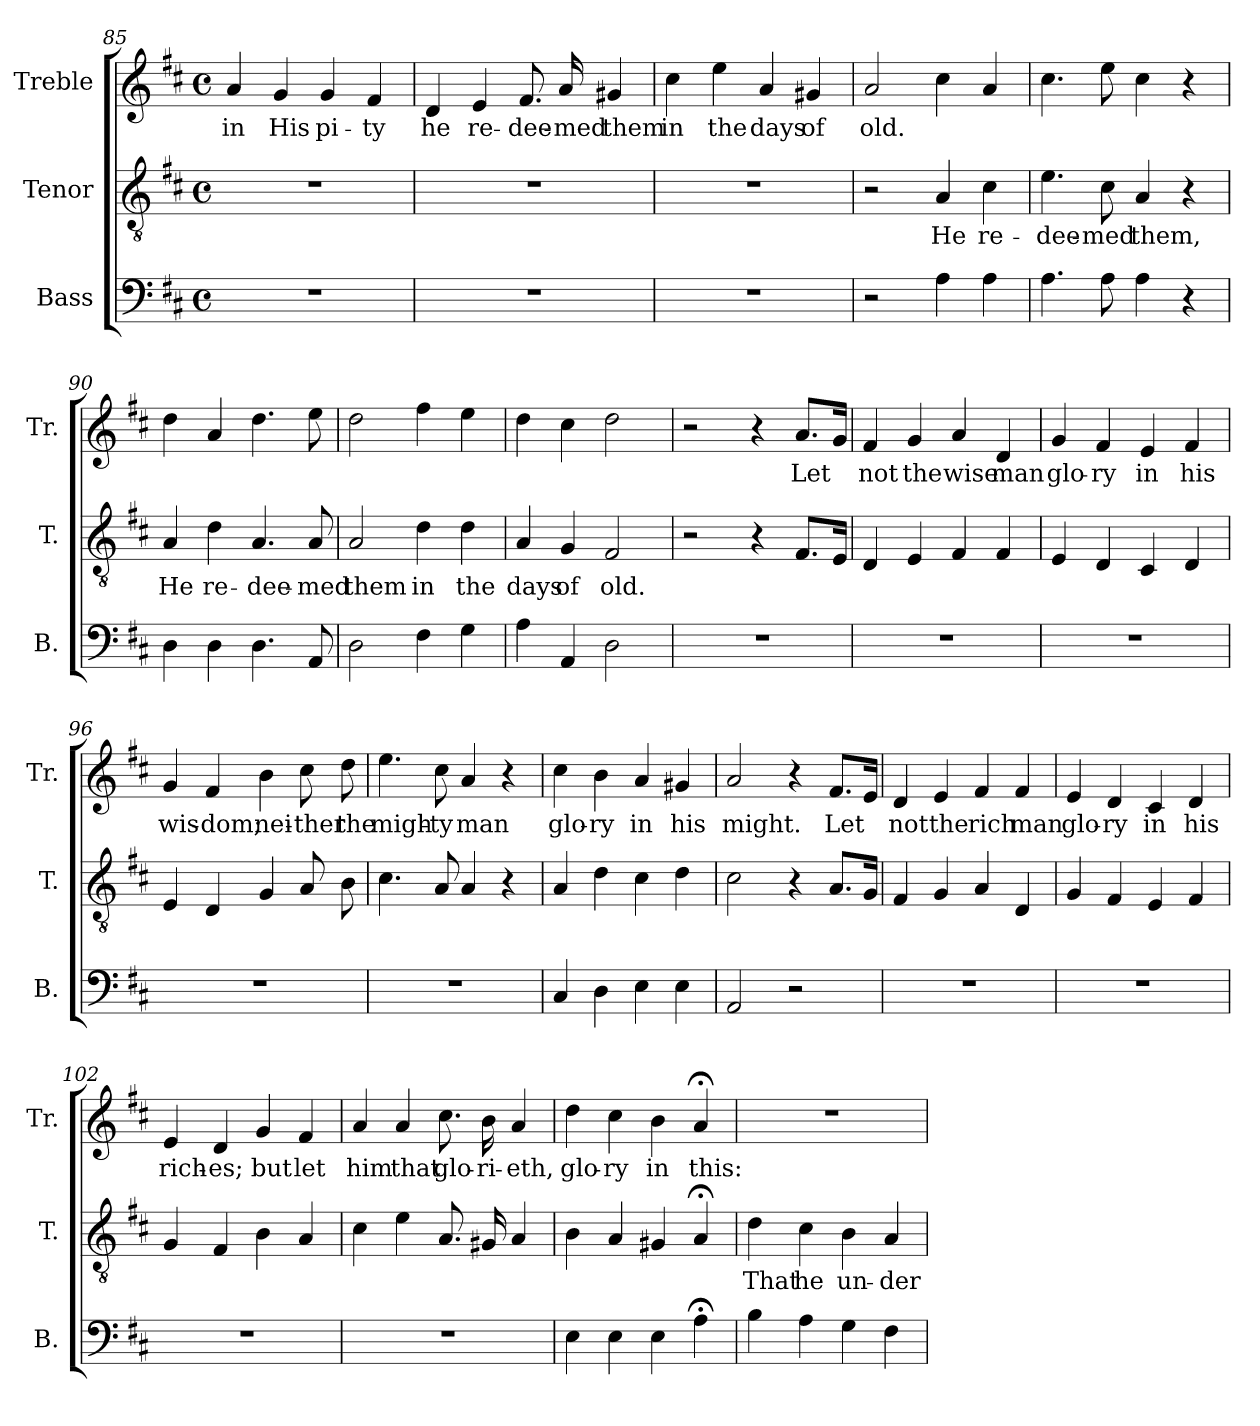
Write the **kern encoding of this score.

**kern	**kern	**text	**kern	**text
*part3	*part2	*part2	*part1	*part1
*staff3	*staff2	*staff2	*staff1	*staff1
*I"Bass	*I"Tenor	*	*I"Treble	*
*I'B.	*I'T.	*	*I'Tr.	*
*clefF4	*clefGv2	*	*clefG2	*
*k[f#c#]	*k[f#c#]	*	*k[f#c#]	*
*M4/4	*M4/4	*	*M4/4	*
*met(c)	*met(c)	*	*met(c)	*
=85	=85	=85	=85	=85
1r	1r	.	4a/	in
.	.	.	4g/	His
.	.	.	4g/	pi-
.	.	.	4f#/	-ty
!!LO:LB:g=z
=86	=86	=86	=86	=86
1r	1r	.	4d/	he
.	.	.	4e/	re-
.	.	.	8.f#/	-dee-
.	.	.	16a/	-med
.	.	.	4g#X/	them
=87	=87	=87	=87	=87
1r	1r	.	4cc#\	in
.	.	.	4ee\	the
.	.	.	4a/	days
.	.	.	4g#X/	of
=88	=88	=88	=88	=88
2r	2r	.	2a/	old.
4A\	4A/	He	4cc#\	.
4A\	4c#\	re-	4a/	.
=89	=89	=89	=89	=89
4.A\	4.e\	-dee-	4.cc#\	.
8A\	8c#\	-med	8ee\	.
4A\	4A/	them,	4cc#\	.
4r	4r	.	4r	.
=90	=90	=90	=90	=90
4D\	4A/	He	4dd\	.
4D\	4d\	re-	4a/	.
4.D\	4.A/	-dee-	4.dd\	.
8AA/	8A/	-med	8ee\	.
=91	=91	=91	=91	=91
2D\	2A/	them	2dd\	.
4F#\	4d\	in	4ff#\	.
4G\	4d\	the	4ee\	.
!!LO:LB:g=z
=92	=92	=92	=92	=92
4A\	4A/	days	4dd\	.
4AA/	4G/	of	4cc#\	.
2D\	2F#/	old.	2dd\	.
=93	=93	=93	=93	=93
1r	2r	.	2r	.
.	4r	.	4r	.
.	8.F#/L	.	8.a/L	Let
.	16E/Jk	.	16g/Jk	.
=94	=94	=94	=94	=94
1r	4D/	.	4f#/	not
.	4E/	.	4g/	the
.	4F#/	.	4a/	wise
.	4F#/	.	4d/	man
=95	=95	=95	=95	=95
1r	4E/	.	4g/	glo-
.	4D/	.	4f#/	-ry
.	4C#/	.	4e/	in
.	4D/	.	4f#/	his
=96	=96	=96	=96	=96
1r	4E/	.	4g/	wis-
.	4D/	.	4f#/	-dom;
.	4G/	.	4b\	nei-
.	8A/	.	8cc#\	-ther
.	8B\	.	8dd\	the
=97	=97	=97	=97	=97
1r	4.c#\	.	4.ee\	migh-
.	8A/	.	8cc#\	-ty
.	4A/	.	4a/	man
.	4r	.	4r	.
!!LO:PB:g=z
=98	=98	=98	=98	=98
4C#/	4A/	.	4cc#\	glo-
4D\	4d\	.	4b\	-ry
4E\	4c#\	.	4a/	in
4E\	4d\	.	4g#X/	his
=99	=99	=99	=99	=99
2AA/	2c#\	.	2a/	might.
2r	4r	.	4r	.
.	8.A/L	.	8.f#/L	Let
.	16G/Jk	.	16e/Jk	.
=100	=100	=100	=100	=100
1r	4F#/	.	4d/	not
.	4G/	.	4e/	the
.	4A/	.	4f#/	rich
.	4D/	.	4f#/	man
=101	=101	=101	=101	=101
1r	4G/	.	4e/	glo-
.	4F#/	.	4d/	-ry
.	4E/	.	4c#/	in
.	4F#/	.	4d/	his
=102	=102	=102	=102	=102
1r	4G/	.	4e/	rich-
.	4F#/	.	4d/	-es;
.	4B\	.	4g/	but
.	4A/	.	4f#/	let
=103	=103	=103	=103	=103
1r	4c#\	.	4a/	him
.	4e\	.	4a/	that
.	8.A/	.	8.cc#\	glo-
.	16G#X/	.	16b\	-ri-
.	4A/	.	4a/	-eth,
!!LO:LB:g=z
=104	=104	=104	=104	=104
4E\	4B\	.	4dd\	glo-
4E\	4A/	.	4cc#\	-ry
4E\	4G#X/	.	4b\	in
4A;<\	4A;</	.	4a;</	this:
=105	=105	=105	=105	=105
4B\	4d\	That	1r	.
4A\	4c#\	he	.	.
4G\	4B\	un-	.	.
4F#\	4A/	-der-	.	.
=	=	=	=	=
*-	*-	*-	*-	*-
